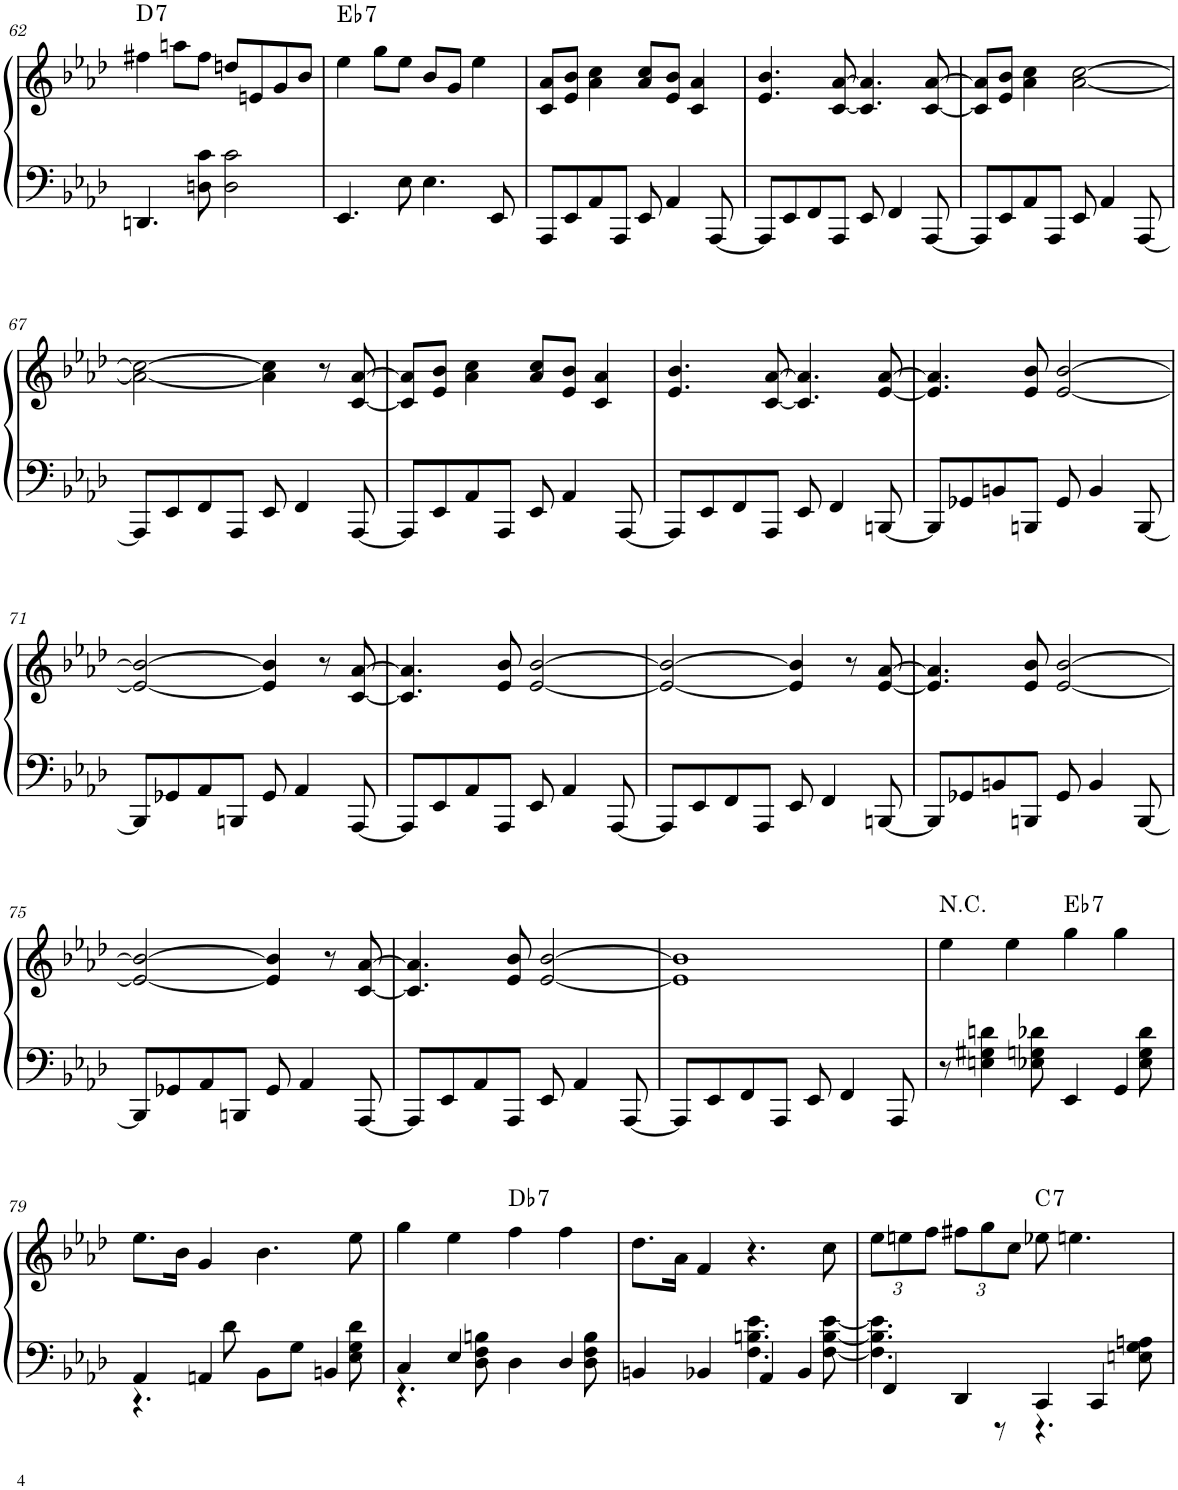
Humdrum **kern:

**kern	**kern	**harte
*part1	*part1	*part1
*staff2	*staff1	*
*I"Piano	*	*
*I'Pno.	*	*
!!LO:PB:g=z
*clefF4	*clefG2	*
*k[b-e-a-d-]	*k[b-e-a-d-]	*
*M4/4	*M4/4	*
=62	=62	=62
!	!	!LO:H:kt=7
4.DDn/	4ff#X\	D:7
.	8aan\L	.
8Dn\ 8c\	8ff#\J	.
2D\ 2c\	8ddn/L	.
.	8en/	.
.	8g/	.
.	8b-/J	.
=63	=63	=63
!	!	!LO:H:kt=7
4.EE-/	4ee-\	Eb:7
.	8gg\L	.
8E-\	8ee-\J	.
4.E-\	8b-/L	.
.	8g/J	.
.	4ee-\	.
8EE-/	.	.
=64	=64	=64
8AAA-/L	8c/ 8a-/L	.
8EE-/	8e-/ 8b-/J	.
8AA-/	4a-\ 4cc\	.
8AAA-/J	.	.
8EE-/	8a-/ 8cc/L	.
4AA-/	8e-/ 8b-/J	.
.	4c/ 4a-/	.
[8AAA-/	.	.
=65	=65	=65
8AAA-/L]	4.e-/ 4.b-/	.
8EE-/	.	.
8FF/	.	.
8AAA-/J	[8c/ [8a-/	.
8EE-/	4.c/] 4.a-/]	.
4FF/	.	.
[8AAA-/	[8c/ [8a-/	.
=66	=66	=66
8AAA-/L]	8c/] 8a-/]L	.
8EE-/	8e-/ 8b-/J	.
8AA-/	4a-\ 4cc\	.
8AAA-/J	.	.
8EE-/	[<2a-\ [2cc\	.
4AA-/	.	.
[8AAA-/	.	.
!!LO:LB:g=z
=67	=67	=67
8AAA-/L]	2a-\_ 2cc\_	.
8EE-/	.	.
8FF/	.	.
8AAA-/J	.	.
8EE-/	4a-\] 4cc\]	.
4FF/	.	.
.	8r	.
[8AAA-/	[8c/ [8a-/	.
=68	=68	=68
8AAA-/L]	8c/] 8a-/]L	.
8EE-/	8e-/ 8b-/J	.
8AA-/	4a-\ 4cc\	.
8AAA-/J	.	.
8EE-/	8a-/ 8cc/L	.
4AA-/	8e-/ 8b-/J	.
.	4c/ 4a-/	.
[8AAA-/	.	.
=69	=69	=69
8AAA-/L]	4.e-/ 4.b-/	.
8EE-/	.	.
8FF/	.	.
8AAA-/J	[8c/ [8a-/	.
8EE-/	4.c/] 4.a-/]	.
4FF/	.	.
[8BBBn/	[8e-/ [8a-/	.
=70	=70	=70
8BBB/L]	4.e-/] 4.a-/]	.
8GG-X/	.	.
8BBn/	.	.
8BBBn/J	8e-/ 8b-/	.
8GG-/	[2e-/ [>2b-/	.
4BB/	.	.
[8BBB/	.	.
!!LO:LB:g=z
=71	=71	=71
8BBB/L]	2e-/_ 2b-/_	.
8GG-X/	.	.
8AA-/	.	.
8BBBn/J	.	.
8GG-/	4e-/] 4b-/]	.
4AA-/	.	.
.	8r	.
[8AAA-/	[8c/ [8a-/	.
=72	=72	=72
8AAA-/L]	4.c/] 4.a-/]	.
8EE-/	.	.
8AA-/	.	.
8AAA-/J	8e-/ 8b-/	.
8EE-/	[2e-/ [>2b-/	.
4AA-/	.	.
[8AAA-/	.	.
=73	=73	=73
8AAA-/L]	2e-/_ 2b-/_	.
8EE-/	.	.
8FF/	.	.
8AAA-/J	.	.
8EE-/	4e-/] 4b-/]	.
4FF/	.	.
.	8r	.
[8BBBn/	[8e-/ [8a-/	.
=74	=74	=74
8BBB/L]	4.e-/] 4.a-/]	.
8GG-X/	.	.
8BBn/	.	.
8BBBn/J	8e-/ 8b-/	.
8GG-/	[2e-/ [>2b-/	.
4BB/	.	.
[8BBB/	.	.
!!LO:LB:g=z
=75	=75	=75
8BBB/L]	2e-/_ 2b-/_	.
8GG-X/	.	.
8AA-/	.	.
8BBBn/J	.	.
8GG-/	4e-/] 4b-/]	.
4AA-/	.	.
.	8r	.
[8AAA-/	[8c/ [8a-/	.
=76	=76	=76
8AAA-/L]	4.c/] 4.a-/]	.
8EE-/	.	.
8AA-/	.	.
8AAA-/J	8e-/ 8b-/	.
8EE-/	[2e-/ [>2b-/	.
4AA-/	.	.
[8AAA-/	.	.
=77	=77	=77
8AAA-/L]	1e-] 1b-]	.
8EE-/	.	.
8FF/	.	.
8AAA-/J	.	.
8EE-/	.	.
4FF/	.	.
8AAA-/	.	.
=78	=78	=78
*^	*	*
!	!	!	!LO:H:kt=N.C.
8r	2..ryy	4ee-\	N
4En\ 4G#X\ 4dn\	.	.	.
.	.	4ee-\	.
8E-X\ 8Gn\ 8d-X\	.	.	.
!	!	!	!LO:H:kt=7
4EE-/	.	4gg\	Eb:7
4GG/	.	4gg\	.
.	8E-\ 8G\ 8d-\	.	.
!!LO:LB:g=z
=79	=79	=79	=79
4AA-/	4.r	8.ee-\L	.
.	.	16b-\Jk	.
4AAn/	.	4g/	.
.	8d-\	.	.
8BB-\L	4.ryy	4.b-\	.
8G\J	.	.	.
4BBn/	.	.	.
.	8E-\ 8G\ 8d-\	8ee-\	.
=80	=80	=80	=80
4C/	4.r	4gg\	.
4E-/	.	4ee-\	.
.	8D-\ 8F\ 8Bn\	.	.
!	!	!	!LO:H:kt=7
4D-\	4.ryy	4ff\	Db:7
4D-/	.	4ff\	.
.	8D-\ 8F\ 8B\	.	.
=81	=81	=81	=81
4BBn/	2ryy	8.dd-\L	.
.	.	16a-\Jk	.
4BB-X/	.	4f/	.
4AA-/	4.F\ 4.Bn\ 4.e-\	4.r	.
4BB-/	.	.	.
.	[8F\ [8B\ [8e-\	8cc\	.
=82	=82	=82	=82
*	*	*Xbrackettup	*
4FF/	4.F\] 4.B\] 4.e-\]	12ee-\L	.
.	.	12een\	.
.	.	12ff\J	.
4DD-/	.	12ff#X\L	.
.	.	12gg\	.
.	8r	.	.
.	.	12cc\J	.
!	!	!	!LO:H:kt=7
4CC/	4.r	8ee-X\	C:7
.	.	4.een\	.
4CC/	.	.	.
.	8En\ 8G\ 8An\	.	.
*v	*v	*	*
=	=	=
*-	*-	*-
